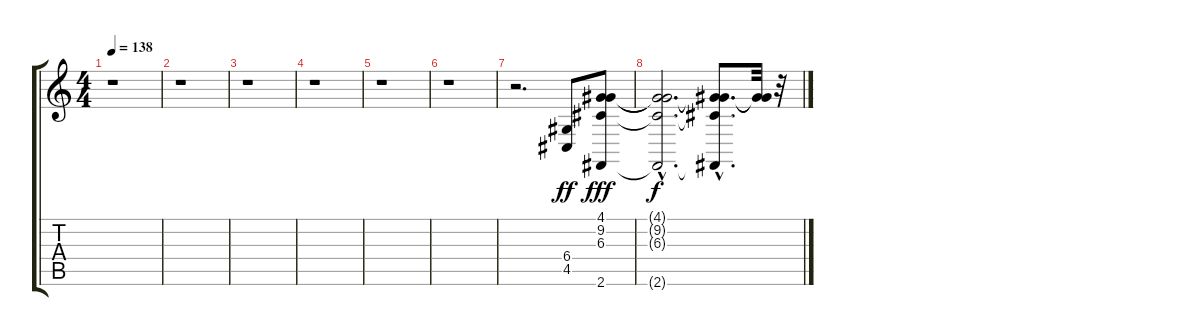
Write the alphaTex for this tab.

\track "" {instrument synthbrass1}
\staff {score tabs}
\tuning (E4 B3 G3 D3 A2 E2) {hide}
\ts (4 4)
\tempo 138
\clef g2
\ks c
r.1{dy fff} |
r.1 |
r.1 |
r.1 |
r.1 |
r.1 |
r.2{d} (6.4 4.5).8{dy ff} (4.1 9.2 6.3 2.6).8{dy fff} |
(4.1{hac t} 9.2{hac t} 6.3{hac t} 2.6{hac t}).2{d dy f} (4.1{hac t} 9.2{hac t} 6.3{hac t} 2.6{hac t}).8{d} (4.1{t} 9.2{t}).32 r.32
